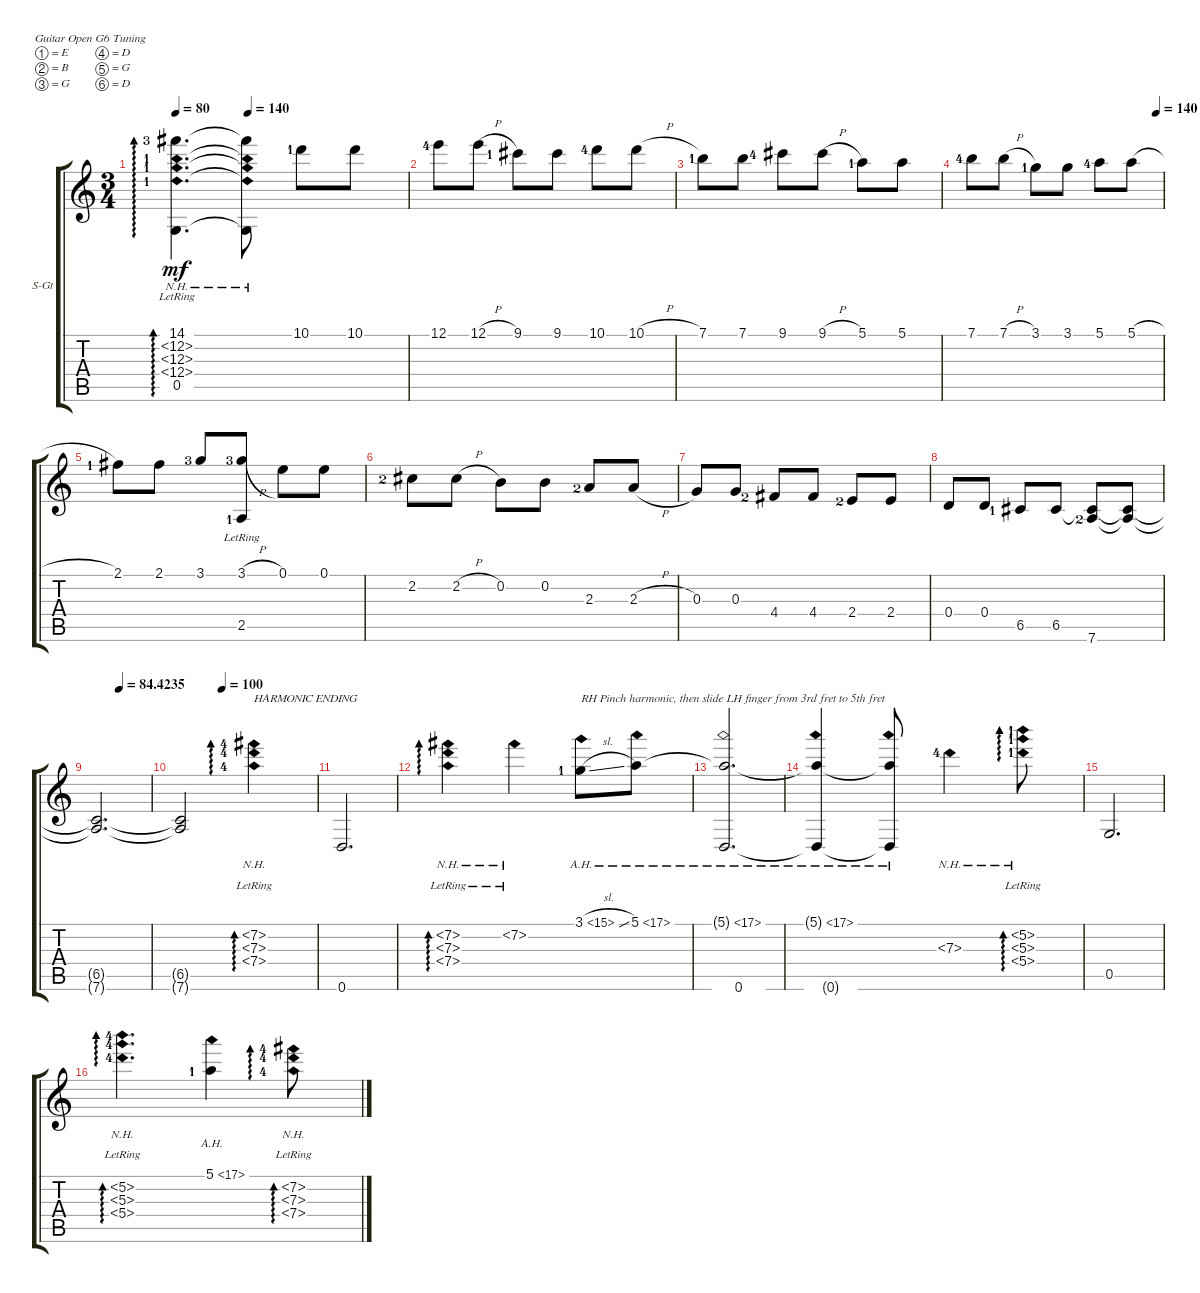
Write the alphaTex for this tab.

\defaultSystemsLayout 4
\bracketExtendMode groupsimilarinstruments
\firstSystemTrackNameOrientation horizontal
\otherSystemsTrackNameOrientation horizontal
\track ("Steel Guitar" "S-Gt") {instrument acousticguitarsteel}
\staff {score tabs}
\tuning (E4 B3 G3 D3 G2 D2)
\ts (3 4)
\tempo 80
\tempo (140 0.3125)
\clef g2
\ks c
(0.5{lr} 12.4{nh lr lf 2} 12.3{nh lr lf 2} 12.2{nh lr lf 2} 14.1{lr lf 4}).4{d ad 0 dy mf} (14.1{t} 12.2{nh t} 12.3{nh t} 12.4{nh t} 0.5{t}).8 10.1{lf 2}.8 10.1.8 |
12.1{lf 5}.8 12.1{h}.8 9.1{lf 2}.8 9.1.8 10.1{lf 5}.8 10.1{h}.8 |
7.1{lf 2}.8 7.1.8 9.1{lf 5}.8 9.1{h}.8 5.1{lf 2}.8 5.1.8 |
\tempo (140 0.96875)
7.1{lf 5}.8 7.1{h}.8 3.1{lf 2}.8 3.1.8 5.1{lf 5}.8 5.1{h}.8 |
2.1{lf 2}.8 2.1.8 3.1{lf 4}.8 (3.1{h lf 4} 2.5{lr lf 2}).8 0.1.8 0.1.8 |
2.2{lf 3}.8 2.2{h}.8 0.2.8 0.2.8 2.3{lf 3}.8 2.3{h}.8 |
0.3.8 0.3.8 4.4{lf 3}.8 4.4.8 2.4{lf 3}.8 2.4.8 |
0.4.8 0.4.8 6.5{lf 2}.8 6.5.8 (7.6{lf 3} 6.5{t}).8 (7.6{t} 6.5{t}).8 |
\tempo (84.4235 0.4375)
(7.6{t} 6.5{t}).2{d} |
\tempo (100 0.3125)
\scale
0.229778 (7.6{t} 6.5{t}).2 (7.2{nh lr lf 5} 7.3{nh lr lf 5} 7.4{nh lr lf 5}).4{ad 0 txt "HARMONIC ENDING"} |
\scale
0.179 0.6.2{d} |
\scale
0.415362 (7.2{nh lr} 7.3{nh lr} 7.4{nh lr}).4{ad 0} 7.2{nh lr}.4 3.1{ah 12 sl lf 2}.8{txt "RH Pinch harmonic, then slide LH finger from 3rd fret to 5th fret"} 5.1{ah 12}.8 |
\scale
0.176136 (5.1{ah 12 t} 0.6).2{d} |
(0.6{t} 5.1{ah 12 t}).4 (0.6{t} 5.1{ah 12 t}).8 7.3{nh lf 5}.4 (5.2{nh lr lf 2} 5.3{nh lr lf 2} 5.4{nh lr lf 2}).8{ad 0} |
0.5.2{d} |
(5.2{nh lr lf 5} 5.3{nh lr lf 5} 5.4{nh lr lf 5}).4{d ad 0} 5.1{ah 12 lf 2}.4 (7.2{nh lr lf 5} 7.3{nh lr lf 5} 7.4{nh lr lf 5}).8{ad 0}
